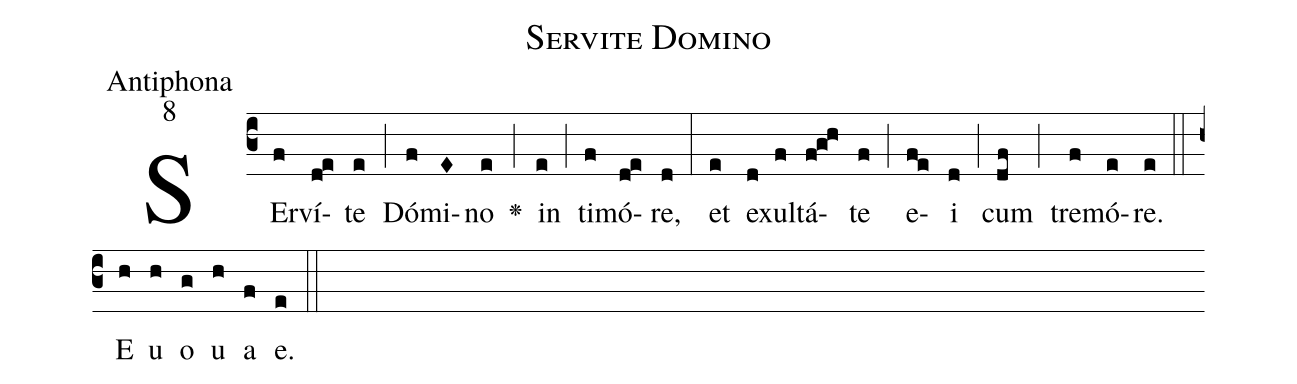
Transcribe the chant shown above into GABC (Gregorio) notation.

name:Servite Domino;
office-part:Antiphona;
mode:8;
%%
(c3) SEr(f)ví(d!e)te(e) (;) Dó(f)mi(E)no(e) <v>\greheightstar</v>(;) in(e) (;) ti(f)mó(d!e)re,(d) (:) et(e) ex(d)ul(f)tá(f!g!h)te(f) (;) e(f!e)i(d) (;) cum(df) (;) tre(f)mó(e)re.(e) (::) E(h) u(h) o(g) u(h) a(f) e.(e) (::)
